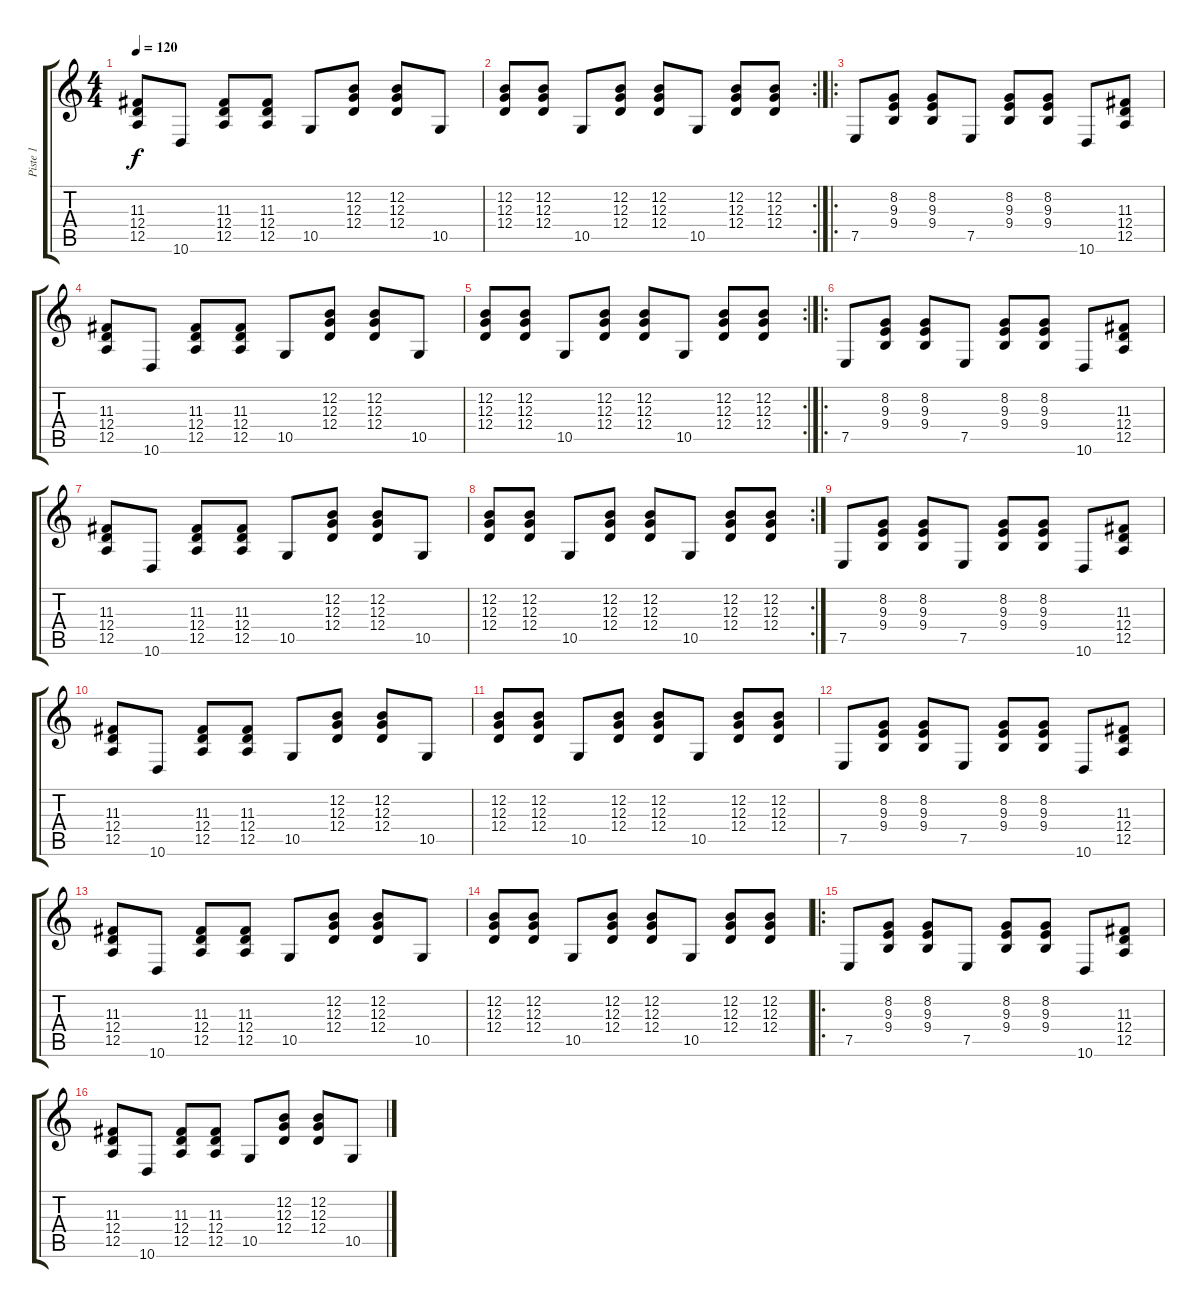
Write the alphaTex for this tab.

\track ("Piste 1" "Piste 1") {instrument vibraphone}
\staff {score tabs}
\tuning (E4 B3 G3 D3 A2 E2) {hide}
\ts (4 4)
\tempo 120
\clef g2
\ks c
(11.3 12.4 12.5).8{dy f} 10.6.8 (11.3 12.4 12.5).8 (11.3 12.4 12.5).8 10.5.8 (12.2 12.3 12.4).8 (12.2 12.3 12.4).8 10.5.8 |
\rc 2
(12.2 12.3 12.4).8 (12.2 12.3 12.4).8 10.5.8 (12.2 12.3 12.4).8 (12.2 12.3 12.4).8 10.5.8 (12.2 12.3 12.4).8 (12.2 12.3 12.4).8 |
\ro
7.5.8 (8.2 9.3 9.4).8 (8.2 9.3 9.4).8 7.5.8 (8.2 9.3 9.4).8 (8.2 9.3 9.4).8 10.6.8 (11.3 12.4 12.5).8 |
(11.3 12.4 12.5).8 10.6.8 (11.3 12.4 12.5).8 (11.3 12.4 12.5).8 10.5.8 (12.2 12.3 12.4).8 (12.2 12.3 12.4).8 10.5.8 |
\rc 2
(12.2 12.3 12.4).8 (12.2 12.3 12.4).8 10.5.8 (12.2 12.3 12.4).8 (12.2 12.3 12.4).8 10.5.8 (12.2 12.3 12.4).8 (12.2 12.3 12.4).8 |
\ro
7.5.8 (8.2 9.3 9.4).8 (8.2 9.3 9.4).8 7.5.8 (8.2 9.3 9.4).8 (8.2 9.3 9.4).8 10.6.8 (11.3 12.4 12.5).8 |
(11.3 12.4 12.5).8 10.6.8 (11.3 12.4 12.5).8 (11.3 12.4 12.5).8 10.5.8 (12.2 12.3 12.4).8 (12.2 12.3 12.4).8 10.5.8 |
\rc 2
(12.2 12.3 12.4).8 (12.2 12.3 12.4).8 10.5.8 (12.2 12.3 12.4).8 (12.2 12.3 12.4).8 10.5.8 (12.2 12.3 12.4).8 (12.2 12.3 12.4).8 |
7.5.8 (8.2 9.3 9.4).8 (8.2 9.3 9.4).8 7.5.8 (8.2 9.3 9.4).8 (8.2 9.3 9.4).8 10.6.8 (11.3 12.4 12.5).8 |
(11.3 12.4 12.5).8 10.6.8 (11.3 12.4 12.5).8 (11.3 12.4 12.5).8 10.5.8 (12.2 12.3 12.4).8 (12.2 12.3 12.4).8 10.5.8 |
(12.2 12.3 12.4).8 (12.2 12.3 12.4).8 10.5.8 (12.2 12.3 12.4).8 (12.2 12.3 12.4).8 10.5.8 (12.2 12.3 12.4).8 (12.2 12.3 12.4).8 |
7.5.8 (8.2 9.3 9.4).8 (8.2 9.3 9.4).8 7.5.8 (8.2 9.3 9.4).8 (8.2 9.3 9.4).8 10.6.8 (11.3 12.4 12.5).8 |
(11.3 12.4 12.5).8 10.6.8 (11.3 12.4 12.5).8 (11.3 12.4 12.5).8 10.5.8 (12.2 12.3 12.4).8 (12.2 12.3 12.4).8 10.5.8 |
(12.2 12.3 12.4).8 (12.2 12.3 12.4).8 10.5.8 (12.2 12.3 12.4).8 (12.2 12.3 12.4).8 10.5.8 (12.2 12.3 12.4).8 (12.2 12.3 12.4).8 |
\ro
7.5.8 (8.2 9.3 9.4).8 (8.2 9.3 9.4).8 7.5.8 (8.2 9.3 9.4).8 (8.2 9.3 9.4).8 10.6.8 (11.3 12.4 12.5).8 |
(11.3 12.4 12.5).8 10.6.8 (11.3 12.4 12.5).8 (11.3 12.4 12.5).8 10.5.8 (12.2 12.3 12.4).8 (12.2 12.3 12.4).8 10.5.8
